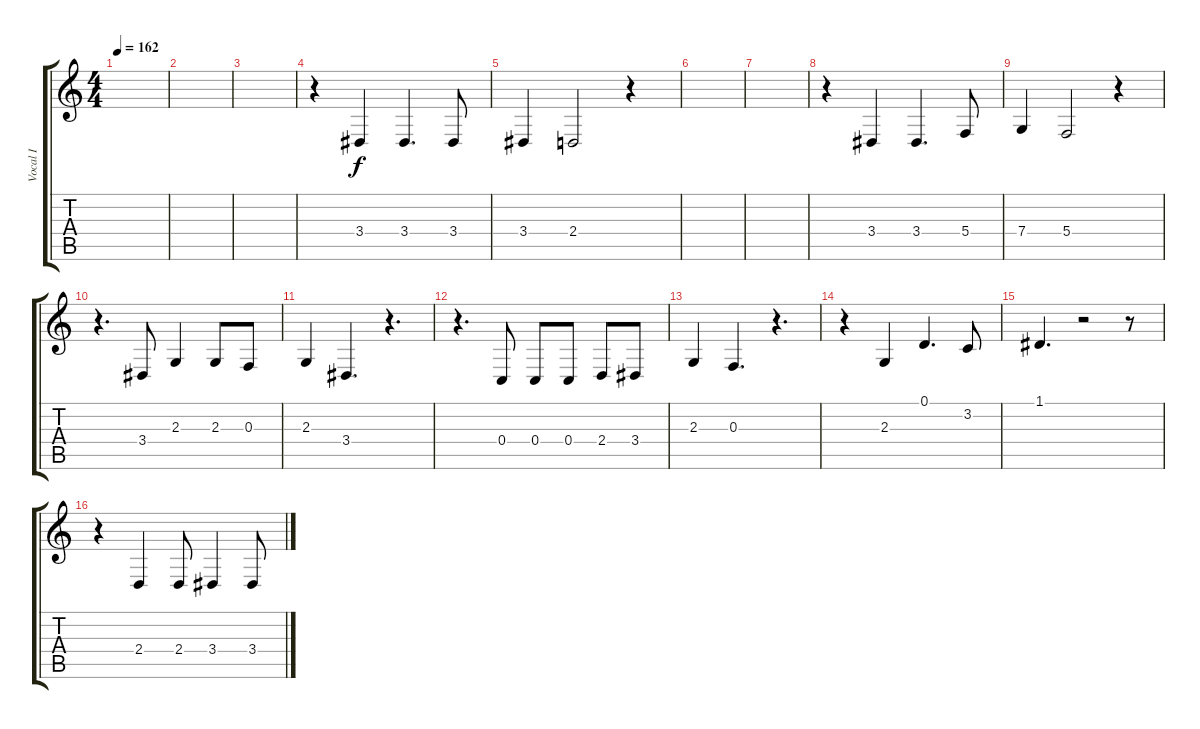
\track ("Vocal I" "Vocal I") {instrument englishhorn}
\staff {score tabs}
\tuning (D4 A3 F3 C3 G2 C2) {hide}
\ts (4 4)
\tempo 162
\clef g2
\ks c
|
|
|
r.4 3.4.4 3.4.4{d} 3.4.8 |
3.4.4 2.4.2 r.4 |
|
|
r.4 3.4.4 3.4.4{d} 5.4.8 |
7.4.4 5.4.2 r.4 |
r.4{d} 3.4.8 2.3.4 2.3.8 0.3.8 |
2.3.4 3.4.4{d} r.4{d} |
r.4{d} 0.4.8 0.4.8 0.4.8 2.4.8 3.4.8 |
2.3.4 0.3.4{d} r.4{d} |
r.4 2.3.4 0.1.4{d} 3.2.8 |
1.1.4{d} r.2 r.8 |
r.4 2.4.4 2.4.8 3.4.4 3.4.8
